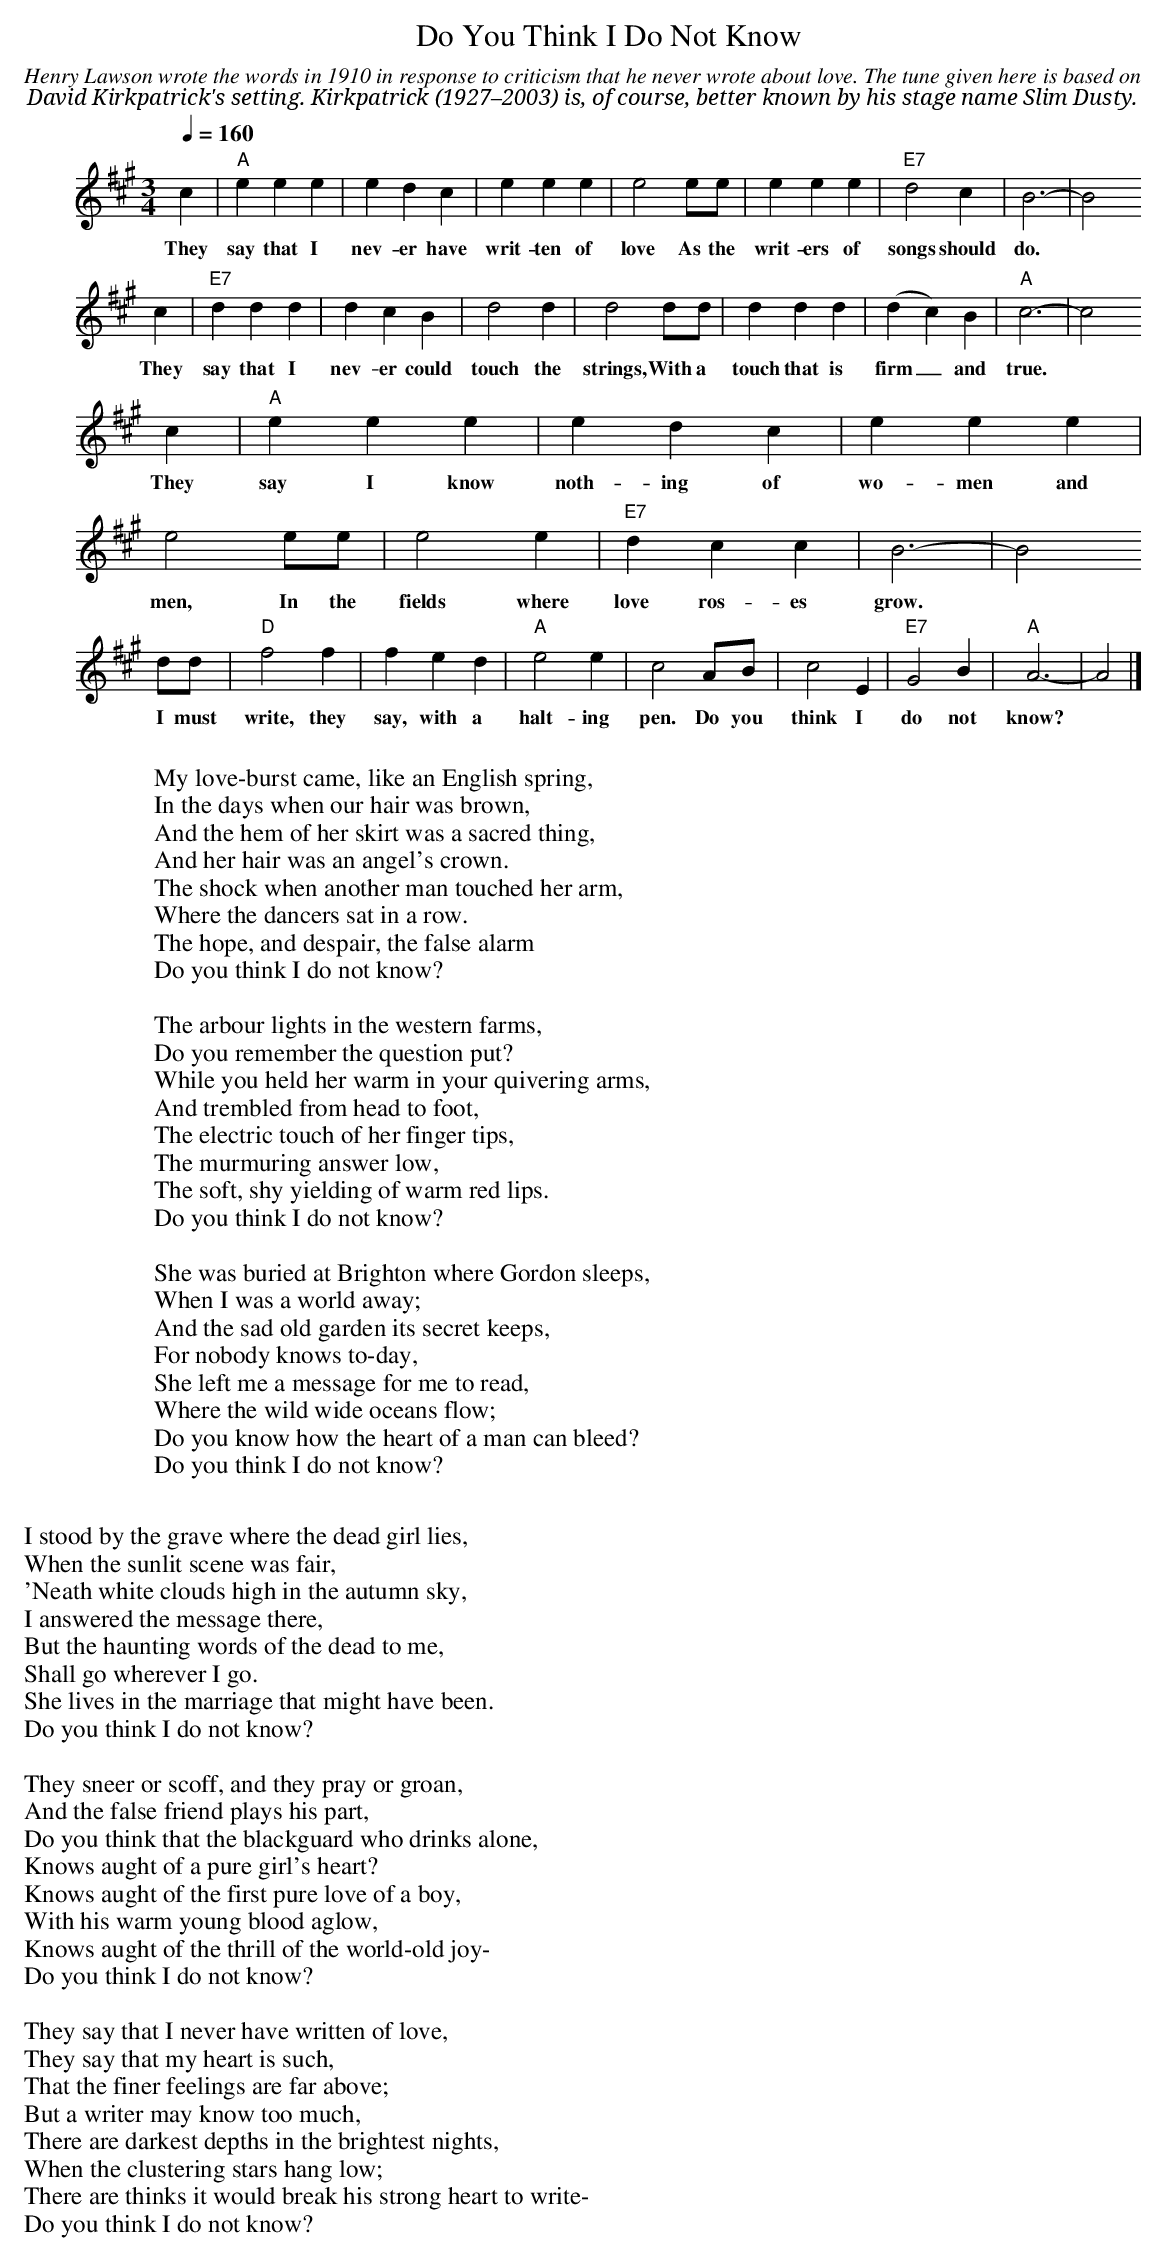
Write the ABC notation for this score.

X:1
T:Do You Think I Do Not Know
C:Henry Lawson wrote the words in 1910 in response to criticism that he never wrote about love. The tune given here is based on
C:David Kirkpatrick's setting. Kirkpatrick (1927–2003) is, of course, better known by his stage name Slim Dusty.
M:3/4
L:1/4
Q:1/4=160
K:Amaj clef=treble octave=0
c|"A"eee|edc|eee|e2e/e/|eee|"E7"d2c|B3-|B2
w:They say that I nev-er have writ-ten of love As the writ-ers of songs should do.*
c|"E7"ddd|dcB|d2d|d2d/d/|ddd|(dc)B|"A"c3-|c2
w:They say that I nev-er could touch the strings, With a touch that is firm_ and true.*
c|"A"eee|edc|eee|e2e/e/|e2e|"E7"dcc|B3-|B2
w:They say I know noth-ing of wo-men and men, In the fields where love ros-es grow.*
d/d/|"D"f2f|fed|"A"e2e|c2A/B/|c2E|"E7"G2B|"A"A3-|A2|]
w:I must write, they say, with a halt-ing pen. Do you think I do not know?
W:
W:My love-burst came, like an English spring,
W:In the days when our hair was brown,
W:And the hem of her skirt was a sacred thing,
W:And her hair was an angel's crown.
W:The shock when another man touched her arm,
W:Where the dancers sat in a row.
W:The hope, and despair, the false alarm
W:Do you think I do not know?
W:
W:The arbour lights in the western farms,
W:Do you remember the question put?
W:While you held her warm in your quivering arms,
W:And trembled from head to foot,
W:The electric touch of her finger tips,
W:The murmuring answer low,
W:The soft, shy yielding of warm red lips.
W:Do you think I do not know?
W:
W:She was buried at Brighton where Gordon sleeps,
W:When I was a world away;
W:And the sad old garden its secret keeps,
W:For nobody knows to-day,
W:She left me a message for me to read,
W:Where the wild wide oceans flow;
W:Do you know how the heart of a man can bleed?
W:Do you think I do not know?
W:
W:I stood by the grave where the dead girl lies,
W:When the sunlit scene was fair,
W:'Neath white clouds high in the autumn sky,
W:I answered the message there,
W:But the haunting words of the dead to me,
W:Shall go wherever I go.
W:She lives in the marriage that might have been.
W:Do you think I do not know?
W:
W:They sneer or scoff, and they pray or groan,
W:And the false friend plays his part,
W:Do you think that the blackguard who drinks alone,
W:Knows aught of a pure girl's heart?
W:Knows aught of the first pure love of a boy,
W:With his warm young blood aglow,
W:Knows aught of the thrill of the world-old joy-
W:Do you think I do not know?
W:
W:They say that I never have written of love,
W:They say that my heart is such,
W:That the finer feelings are far above;
W:But a writer may know too much,
W:There are darkest depths in the brightest nights,
W:When the clustering stars hang low;
W:There are thinks it would break his strong heart to write-
W:Do you think I do not know?
